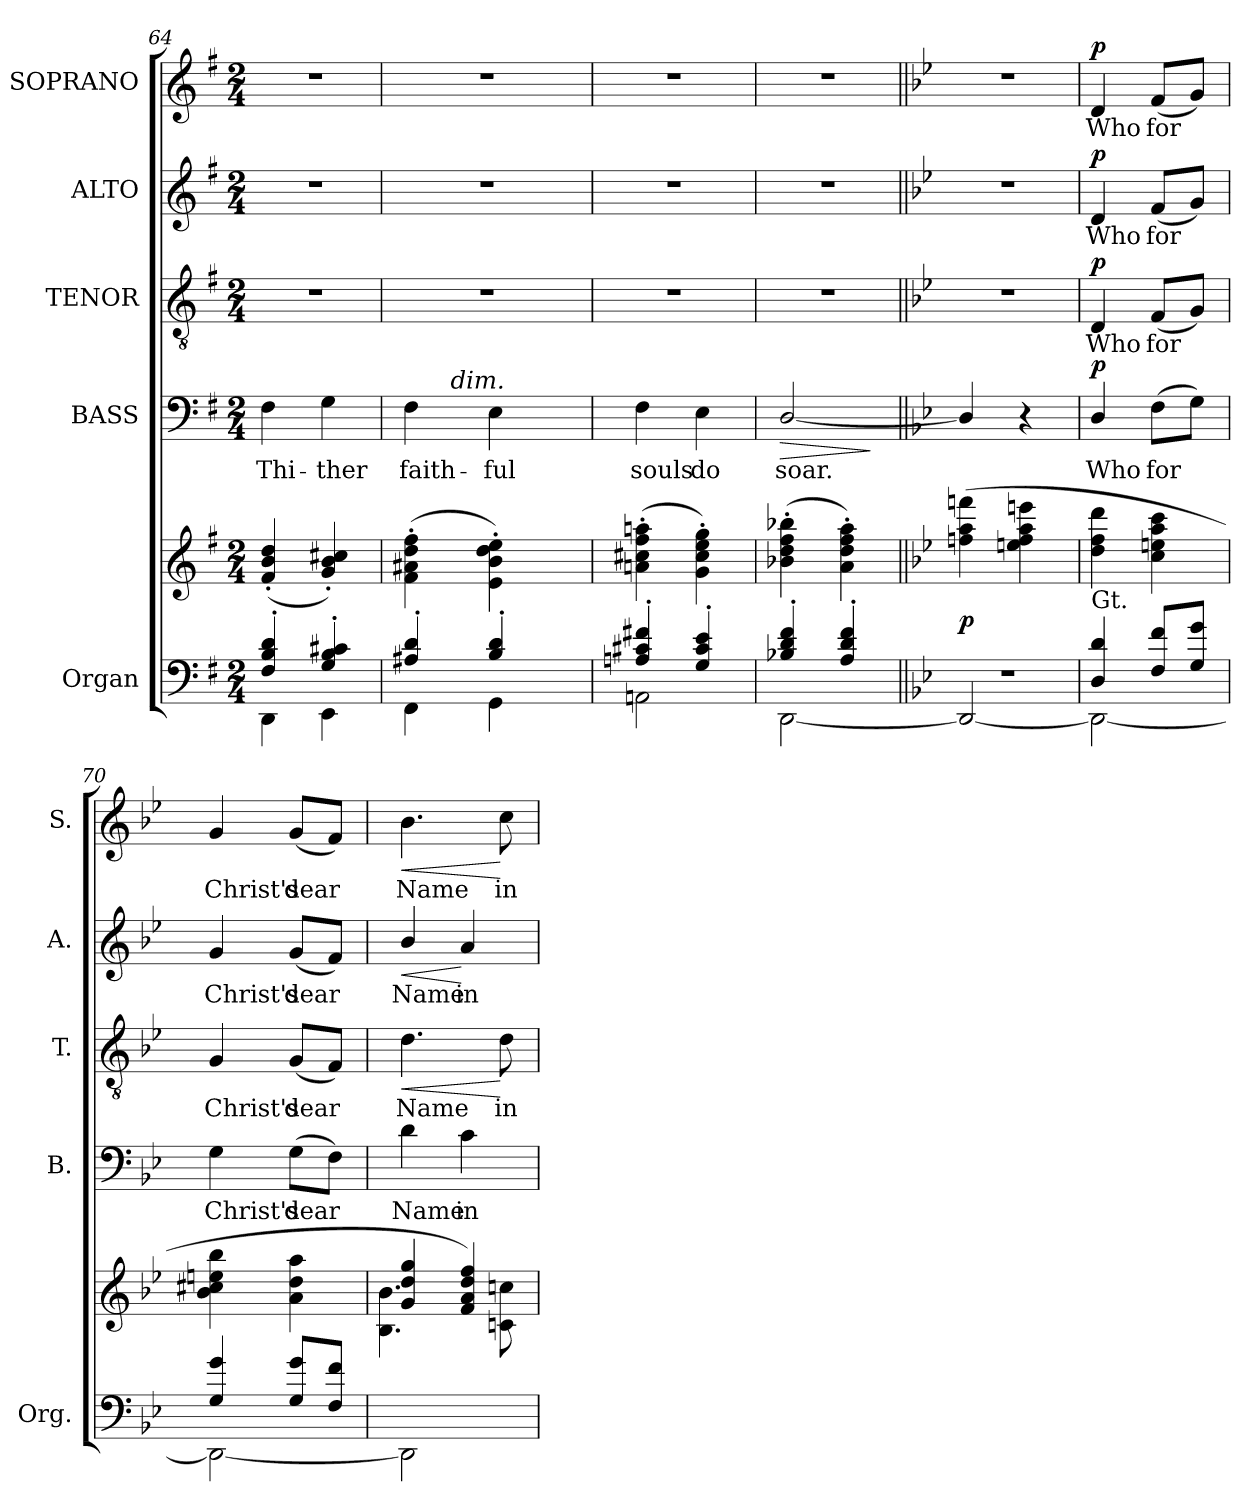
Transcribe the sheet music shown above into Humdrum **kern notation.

**kern	**kern	**dynam	**kern	**text	**dynam	**kern	**text	**dynam	**kern	**text	**dynam	**kern	**text	**dynam
*part5	*part5	*part5	*part4	*part4	*part4	*part3	*part3	*part3	*part2	*part2	*part2	*part1	*part1	*part1
*staff6	*staff5	*staff5/6	*staff4	*staff4	*staff4	*staff3	*staff3	*staff3	*staff2	*staff2	*staff2	*staff1	*staff1	*staff1
*I"Organ	*	*	*I"BASS	*	*	*I"TENOR	*	*	*I"ALTO	*	*	*I"SOPRANO	*	*
*I'Org.	*	*	*I'B.	*	*	*I'T.	*	*	*I'A.	*	*	*I'S.	*	*
*clefF4	*clefG2	*	*clefF4	*	*	*clefGv2	*	*	*clefG2	*	*	*clefG2	*	*
*	*	*	*	*	*	*ITrd7c12	*	*	*	*	*	*	*	*
*k[f#]	*k[f#]	*	*k[f#]	*	*	*k[f#]	*	*	*k[f#]	*	*	*k[f#]	*	*
*G:	*G:	*	*G:	*	*	*G:	*	*	*G:	*	*	*G:	*	*
*M2/4	*M2/4	*	*M2/4	*	*	*M2/4	*	*	*M2/4	*	*	*M2/4	*	*
=64	=64	=64	=64	=64	=64	=64	=64	=64	=64	=64	=64	=64	=64	=64
*^	*	*	*	*	*	*	*	*	*	*	*	*	*	*
!	!	!	!	!	!LO:LY:b:color=#000000	!	!LO:N:vis=1	!	!	!LO:N:vis=1	!	!	!LO:N:vis=1	!	!
4F#i/' 4Bi' 4di'	4DDi\	(4f#i/' 4bi' 4ddi'	.	4F#i\	Thi-	.	2r	.	.	2r	.	.	2r	.	.
!	!	!	!	!	!LO:LY:b:color=#000000	!	!	!	!	!	!	!	!	!	!
4Gi/' 4Bi' 4c#Xi'	4EEi\	4gi/' 4bi' 4cc#Xi')	.	4Gi\	-ther	.	.	.	.	.	.	.	.	.	.
=65	=65	=65	=65	=65	=65	=65	=65	=65	=65	=65	=65	=65	=65	=65	=65
!	!	!	!	!	!LO:LY:b:color=#000000	!	!LO:N:vis=1	!	!	!LO:N:vis=1	!	!	!LO:N:vis=1	!	!
*	*	*	*	*^	*	*	*	*	*	*	*	*	*	*	*
4A#Xi/' 4di'	4FF#i\	(4f#i\' 4a#Xi' 4ddi' 4ff#i'	.	4F#i\	8ryy	faith-	.	2r	.	.	2r	.	.	2r	.	.
.	.	.	.	.	256..ryy	.	.	.	.	.	.	.	.	.	.	.
!	!	!	!	!	!LO:TX:a:i:t=dim.	!	!	!	!	!	!	!	!	!	!	!
.	.	.	.	.	4ryy	.	.	.	.	.	.	.	.	.	.	.
!	!	!	!	!	!	!LO:LY:b:color=#000000	!	!	!	!	!	!	!	!	!	!
4Bi/' 4di'	4GGi\	4ei\' 4bi' 4ddi' 4eei')	.	4Ei\	.	-ful	.	.	.	.	.	.	.	.	.	.
.	.	.	.	.	16ryy	.	.	.	.	.	.	.	.	.	.	.
.	.	.	.	.	32ryy	.	.	.	.	.	.	.	.	.	.	.
.	.	.	.	.	64ryy	.	.	.	.	.	.	.	.	.	.	.
.	.	.	.	.	128ryy	.	.	.	.	.	.	.	.	.	.	.
.	.	.	.	.	1024ryy	.	.	.	.	.	.	.	.	.	.	.
*	*	*	*	*v	*v	*	*	*	*	*	*	*	*	*	*	*
=66	=66	=66	=66	=66	=66	=66	=66	=66	=66	=66	=66	=66	=66	=66	=66
*	*	*	*	*^	*	*	*	*	*	*	*	*	*	*	*
!	!	!	!	!	!	!LO:LY:b:color=#000000	!	!LO:N:vis=1	!	!	!LO:N:vis=1	!	!	!LO:N:vis=1	!	!
*	*	*	*	*v	*v	*	*	*	*	*	*	*	*	*	*	*
4Ani/' 4c#Xi' 4f#Xi'	2AAni\	(4ani\' 4cc#Xi' 4ff#i' 4aani'	.	4F#i\	souls	.	2r	.	.	2r	.	.	2r	.	.
!	!	!	!	!	!LO:LY:b:color=#000000	!	!	!	!	!	!	!	!	!	!
4Gi/' 4c#i' 4ei'	.	4gi\' 4cc#i' 4eei' 4ggi')	.	4Ei\	do	.	.	.	.	.	.	.	.	.	.
!!LO:LB:g=z
=67	=67	=67	=67	=67	=67	=67	=67	=67	=67	=67	=67	=67	=67	=67	=67
!	!	!	!	!	!LO:LY:b:color=#000000	!LO:HP:b	!LO:N:vis=1	!	!	!LO:N:vis=1	!	!	!LO:N:vis=1	!	!
4B-Xi/' 4di' 4f#i'	[2DDi\	(4b-Xi\' 4ddi' 4ff#i' 4bb-Xi'	.	[2Di/	soar.	>	2r	.	.	2r	.	.	2r	.	.
4Ai/' 4di' 4f#i'	.	4ai\' 4ddi' 4ff#i' 4aai')	.	.	.	.	.	.	.	.	.	.	.	.	.
*v	*v	*	*	*	*	*	*	*	*	*	*	*	*	*	*
.	.	.	.	.	]	.	.	.	.	.	.	.	.	.
=68||	=68||	=68||	=68||	=68||	=68||	=68||	=68||	=68||	=68||	=68||	=68||	=68||	=68||	=68||
*k[b-e-]	*k[b-e-]	*	*k[b-e-]	*	*	*k[b-e-]	*	*	*k[b-e-]	*	*	*k[b-e-]	*	*
*B-:	*B-:	*	*B-:	*	*	*B-:	*	*	*B-:	*	*	*B-:	*	*
!LO:N:vis=1	!	!	!	!	!	!LO:N:vis=1	!	!	!LO:N:vis=1	!	!	!LO:N:vis=1	!	!
*^	*	*	*	*	*	*	*	*	*	*	*	*	*	*
2r	2DDi/_	(4ffni\ 4aai 4fffni	p	4Di/]	.	.	2r	.	.	2r	.	.	2r	.	.
.	.	4eeni\ 4ffi 4aai 4eeeni	.	4r	.	.	.	.	.	.	.	.	.	.	.
=69	=69	=69	=69	=69	=69	=69	=69	=69	=69	=69	=69	=69	=69	=69	=69
!	!	!	!	!	!LO:LY:b:color=#000000	!	!	!	!	!	!	!	!	!	!
!	!	!	!	!	!	!	!	!LO:LY:b:color=#000000	!	!	!	!	!	!	!
!	!	!	!	!	!	!	!	!	!	!	!LO:LY:b:color=#000000	!	!	!	!
!LO:TX:a:t=Gt.	!	!	!	!	!	!	!	!	!	!	!	!	!	!	!
!	!	!	!	!	!	!	!	!	!	!	!	!	!	!LO:LY:b:color=#000000	!
4Di/ 4di	2DDi\_	4ddi\ 4ffi 4dddi	.	4Di/	Who	p	4DDi/	Who	p	4di/	Who	p	4di/	Who	p
!	!	!	!	!	!LO:LY:b:color=#000000	!	!	!	!	!	!	!	!	!	!
!	!	!	!	!	!	!	!	!LO:LY:b:color=#000000	!	!	!	!	!	!	!
!	!	!	!	!	!	!	!	!	!	!	!LO:LY:b:color=#000000	!	!	!	!
!	!	!	!	!	!	!	!	!	!	!	!	!	!	!LO:LY:b:color=#000000	!
8Fi/ 8fiL	.	4cci\ 4eeni 4aai 4ccci	.	(8Fi\L	for	.	(8FFi/L	for	.	(8fi/L	for	.	(8fi/L	for	.
8Gi/ 8giJ	.	.	.	8Gi\J)	.	.	8GGi/J)	.	.	8gi/J)	.	.	8gi/J)	.	.
=70	=70	=70	=70	=70	=70	=70	=70	=70	=70	=70	=70	=70	=70	=70	=70
!	!	!	!	!	!LO:LY:b:color=#000000	!	!	!	!	!	!	!	!	!	!
!	!	!	!	!	!	!	!	!LO:LY:b:color=#000000	!	!	!	!	!	!	!
!	!	!	!	!	!	!	!	!	!	!	!LO:LY:b:color=#000000	!	!	!	!
!	!	!	!	!	!	!	!	!	!	!	!	!	!	!LO:LY:b:color=#000000	!
4Gi/ 4gi	2DDi\_	4b-i\ 4cc#Xi 4eeni 4bb-i	.	4Gi\	Christ's	.	4GGi/	Christ's	.	4gi/	Christ's	.	4gi/	Christ's	.
!	!	!	!	!	!LO:LY:b:color=#000000	!	!	!	!	!	!	!	!	!	!
!	!	!	!	!	!	!	!	!LO:LY:b:color=#000000	!	!	!	!	!	!	!
!	!	!	!	!	!	!	!	!	!	!	!LO:LY:b:color=#000000	!	!	!	!
!	!	!	!	!	!	!	!	!	!	!	!	!	!	!LO:LY:b:color=#000000	!
8Gi/ 8giL	.	4ai\ 4ddi 4aai	.	(8Gi\L	dear	.	(8GGi/L	dear	.	(8gi/L	dear	.	(8gi/L	dear	.
8Fi/ 8fiJ	.	.	.	8Fi\J)	.	.	8FFi/J)	.	.	8fi/J)	.	.	8fi/J)	.	.
*v	*v	*	*	*	*	*	*	*	*	*	*	*	*	*	*
=71	=71	=71	=71	=71	=71	=71	=71	=71	=71	=71	=71	=71	=71	=71
*	*^	*	*	*	*	*	*	*	*	*	*	*	*	*
!	!	!	!	!	!LO:LY:b:color=#000000	!	!	!	!	!	!	!	!	!	!
!	!	!	!	!	!	!	!	!LO:LY:b:color=#000000	!LO:HP:b	!	!	!	!	!	!
!	!	!	!	!	!	!	!	!	!	!	!LO:LY:b:color=#000000	!LO:HP:b	!	!	!
!	!	!	!	!	!	!	!	!	!	!	!	!	!	!LO:LY:b:color=#000000	!LO:HP:b
2DDi\]	4gi/ 4ddi 4ggi	4.B-i\ 4.b-i	.	4di\	Name	.	4.Di\	Name	<	4b-i/	Name	<	4.b-i\	Name	<
!	!	!	!	!	!LO:LY:b:color=#000000	!	!	!	!	!	!	!	!	!	!
!	!	!	!	!	!	!	!	!	!	!	!LO:LY:b:color=#000000	!	!	!	!
.	4fi/ 4ai 4ddi 4ffi)	.	.	4ci\	in	.	.	.	.	4ai/	in	[	.	.	.
!	!	!	!	!	!	!	!	!LO:LY:b:color=#000000	!	!	!	!	!	!	!
!	!	!	!	!	!	!	!	!	!	!	!	!	!	!LO:LY:b:color=#000000	!
.	.	8cni\ 8ccni	.	.	.	.	8Di\	in	[	.	.	.	8cci\	in	[
*	*v	*v	*	*	*	*	*	*	*	*	*	*	*	*	*
=	=	=	=	=	=	=	=	=	=	=	=	=	=	=
*-	*-	*-	*-	*-	*-	*-	*-	*-	*-	*-	*-	*-	*-	*-
